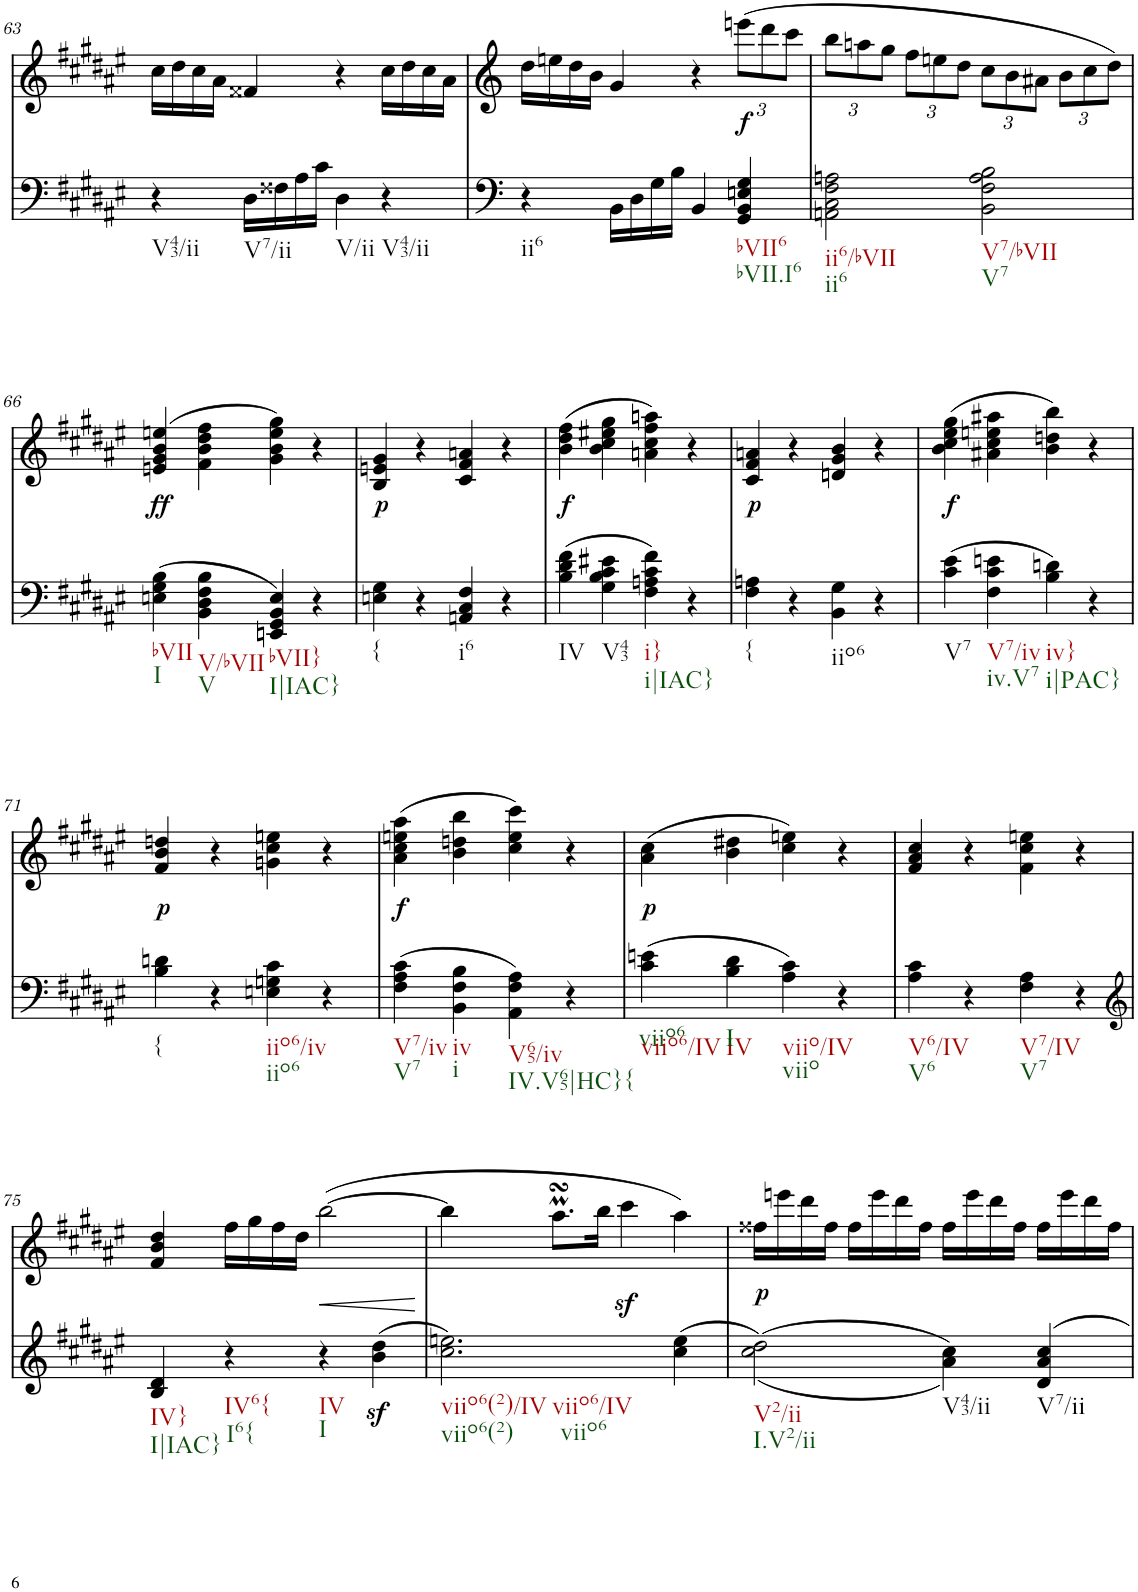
**kern	**kern	**text	**dynam
*part2	*part1	*part1	*part1
*staff2	*staff1	*staff1	*staff1
*I"piano	*I"piano	*	*
*I'Pno	*I'Pno	*	*
!!LO:PB:g=z
*clefF4	*clefG2	*	*
*k[f#c#g#d#a#e#]	*k[f#c#g#d#a#e#]	*	*
*F#:	*F#:	*	*
*M4/4	*M4/4	*	*
*met(c)	*met(c)	*	*
=63	=63	=63	=63
!LO:TX:b:t=V43/ii	!	!	!
4r	16cc#\LL	.	.
.	16dd#\	.	.
.	16cc#\	.	.
.	16a#\JJ	.	.
!LO:TX:b:t=V7/ii	!	!	!
16D#\LL	4f##X/	.	.
16F##X\	.	.	.
16A#\	.	.	.
16c#\JJ	.	.	.
!LO:TX:b:t=V/ii	!	!	!
4D#\	4r	.	.
!LO:TX:b:t=V43/ii	!	!	!
4r	16cc#\LL	.	.
.	16dd#\	.	.
.	16cc#\	.	.
.	16a#\JJ	.	.
=64	=64	=64	=64
!LO:TX:b:t=ii6	!	!	!
4r	16dd#\LL	.	.
.	16een\	.	.
.	16dd#\	.	.
.	16b\JJ	.	.
16BB\LL	4g#/	.	.
16D#\	.	.	.
16G#\	.	.	.
16B\JJ	.	.	.
4BB/	4r	.	.
*	*Xbrackettup	*	*
!LO:TX:b:t=bVII6	!	!	!
!LO:TX:b:t=bVII.I6	!	!	!
!	!	!LO:LY:b	!
4GG#/ 4BB/ 4En/ 4G#/	(12eeen\L	.	.
.	12ddd#\	.	.
.	12ccc#\J	.	.
=65	=65	=65	=65
!LO:TX:b:t=ii6/bVII	!	!	!
!LO:TX:b:t=ii6	!	!	!
2AAn\ 2C#\ 2F#\ 2An\	12bb\L	.	.
.	12aan\	.	.
.	12gg#\J	.	.
.	12ff#\L	.	.
.	12een\	.	.
.	12dd#\J	.	.
!LO:TX:b:t=V7/bVII	!	!	!
!LO:TX:b:t=V7	!	!	!
2BB\ 2F#\ 2A\ 2B\	12cc#\L	.	.
.	12b\	.	.
.	12a#X\J	.	.
.	12b\L	.	.
.	12cc#\	.	.
.	12dd#\J)	.	.
!!LO:LB:g=z
=66	=66	=66	=66
!LO:TX:b:t=bVII	!	!	!
!LO:TX:b:t=I	!	!	!
!	!	!LO:LY:b	!
(4En\ 4G#\ 4B\	(4en/ 4g#/ 4b/ 4een/	.	.
!LO:TX:b:t=V/bVII	!	!	!
!LO:TX:b:t=V	!	!	!
4BB\ 4D#\ 4F#\ 4B\	4f#\ 4b\ 4dd#\ 4ff#\	.	.
!LO:TX:b:t=bVII}	!	!	!
!LO:TX:b:t=I|IAC}	!	!	!
4EEn/ 4GG#/ 4BB/ 4E/)	4g#\ 4b\ 4ee\ 4gg#\)	.	.
4r	4r	.	.
=67	=67	=67	=67
!LO:TX:b:t={	!	!	!
!	!	!LO:LY:b	!
4En\ 4G#\	4B/ 4en/ 4g#/	.	.
4r	4r	.	.
!LO:TX:b:t=i6	!	!	!
4AAn/ 4C#/ 4F#/	4c#/ 4f#/ 4an/	.	.
4r	4r	.	.
=68	=68	=68	=68
!LO:TX:b:t=IV	!	!	!
!	!	!LO:LY:b	!
(4B\ 4d#\ 4f#\	(4b\ 4dd#\ 4ff#\	.	.
!LO:TX:b:t=V43	!	!	!
4G#\ 4B\ 4c#\ 4e#X\	4b\ 4cc#\ 4ee#X\ 4gg#\	.	.
!LO:TX:b:t=i}	!	!	!
!LO:TX:b:t=i|IAC}	!	!	!
4F#\ 4An\ 4c#\ 4f#\)	4an\ 4cc#\ 4ff#\ 4aan\)	.	.
4r	4r	.	.
=69	=69	=69	=69
!LO:TX:b:t={	!	!	!
!	!	!LO:LY:b	!
4F#\ 4An\	4c#/ 4f#/ 4an/	.	.
4r	4r	.	.
!LO:TX:b:t=iio6	!	!	!
4BB\ 4G#\	4dn/ 4g#/ 4b/	.	.
4r	4r	.	.
=70	=70	=70	=70
!LO:TX:b:t=V7	!	!	!
!	!	!LO:LY:b	!
(4c#\ 4e#\	(4b\ 4cc#\ 4ee#\ 4gg#\	.	.
!LO:TX:b:t=V7/iv	!	!	!
!LO:TX:b:t=iv.V7	!	!	!
4F#\ 4c#\ 4en\	4a#X\ 4cc#\ 4een\ 4aa#X\	.	.
!LO:TX:b:t=iv}	!	!	!
!LO:TX:b:t=i|PAC}	!	!	!
4B\ 4dn\)	4b\ 4ddn\ 4bb\)	.	.
4r	4r	.	.
!!LO:LB:g=z
=71	=71	=71	=71
!LO:TX:b:t={	!	!	!
!	!	!LO:LY:b	!
4B\ 4dn\	4f#/ 4b/ 4ddn/	.	.
4r	4r	.	.
!LO:TX:b:t=iio6/iv	!	!	!
!LO:TX:b:t=iio6	!	!	!
4En\ 4Gn\ 4c#\	4gn\ 4cc#\ 4een\	.	.
4r	4r	.	.
=72	=72	=72	=72
!LO:TX:b:t=V7/iv	!	!	!
!LO:TX:b:t=V7	!	!	!
!	!	!LO:LY:b	!
(4F#\ 4A#\ 4c#\	(4a#\ 4cc#\ 4een\ 4aa#\	.	.
!LO:TX:b:t=iv	!	!	!
!LO:TX:b:t=i	!	!	!
4BB\ 4F#\ 4B\	4b\ 4ddn\ 4bb\	.	.
!LO:TX:b:t=V65/iv	!	!	!
!LO:TX:b:t=IV.V65|HC}{	!	!	!
4AA#\ 4F#\ 4A#\)	4cc#\ 4ee\ 4ccc#\)	.	.
4r	4r	.	.
=73	=73	=73	=73
!LO:TX:b:t=viio6/IV	!	!	!
!LO:TX:b:t=viio6	!	!	!
!	!	!LO:LY:b	!
(4c#\ 4en\	(4a#\ 4cc#\	.	.
!LO:TX:b:t=IV	!	!	!
!LO:TX:b:t=I	!	!	!
4B\ 4d#\	4b\ 4dd#X\	.	.
!LO:TX:b:t=viio/IV	!	!	!
!LO:TX:b:t=viio	!	!	!
4A#\ 4c#\)	4cc#\ 4een\)	.	.
4r	4r	.	.
=74	=74	=74	=74
!LO:TX:b:t=V6/IV	!	!	!
!LO:TX:b:t=V6	!	!	!
4A#\ 4c#\	4f#/ 4a#/ 4cc#/	.	.
4r	4r	.	.
!LO:TX:b:t=V7/IV	!	!	!
!LO:TX:b:t=V7	!	!	!
4F#\ 4A#\	4f#\ 4cc#\ 4een\	.	.
4r	4r	.	.
!!LO:LB:g=z
=75	=75	=75	=75
*clefG2	*	*	*
!LO:TX:b:t=IV}	!	!	!
!LO:TX:b:t=I|IAC}	!	!	!
4B/ 4d#/	4f#/ 4b/ 4dd#/	.	.
!LO:TX:b:t=IV6{	!	!	!
!LO:TX:b:t=I6{	!	!	!
4r	16ff#\LL	.	.
.	16gg#\	.	.
.	16ff#\	.	.
.	16dd#\JJ	.	.
!LO:TX:b:t=IV	!	!	!
!LO:TX:b:t=I	!	!	!
!	!	!	!LO:HP:b
4r	([2bb\	.	<
(4b\z< 4dd#\z<	.	.	.
.	.	.	[
=76	=76	=76	=76
!LO:TX:b:t=viio6(2)/IV	!	!	!
!LO:TX:b:t=viio6(2)	!	!	!
!LO:TX:b:t=viio6/IV	!	!	!
!LO:TX:b:t=viio6	!	!	!
2.cc#\ 2.een\)	4bb\]	.	.
.	8.aa#msSsS\L	.	.
.	16bb\Jk	.	.
.	4ccc#z<\	.	.
(4cc#\ 4ee\	4aa#\)	.	.
=77	=77	=77	=77
!LO:TX:b:t=V2/ii	!	!	!
!LO:TX:b:t=I.V2/ii	!	!	!
!	!	!LO:LY:b	!
(<(2cc#\ 2dd#\)	16ff##X\LL	.	.
.	16eeen\	.	.
.	16ddd#\	.	.
.	16ff##\JJ	.	.
.	16ff##\LL	.	.
.	16eee\	.	.
.	16ddd#\	.	.
.	16ff##\JJ	.	.
!LO:TX:b:t=V43/ii	!	!	!
4a#\ 4cc#\))	16ff##\LL	.	.
.	16eee\	.	.
.	16ddd#\	.	.
.	16ff##\JJ	.	.
!LO:TX:b:t=V7/ii	!	!	!
4d#/ 4a#/ 4cc#/	16ff##\LL	.	.
.	16eee\	.	.
.	16ddd#\	.	.
.	16ff##\JJ	.	.
=	=	=	=
*-	*-	*-	*-
